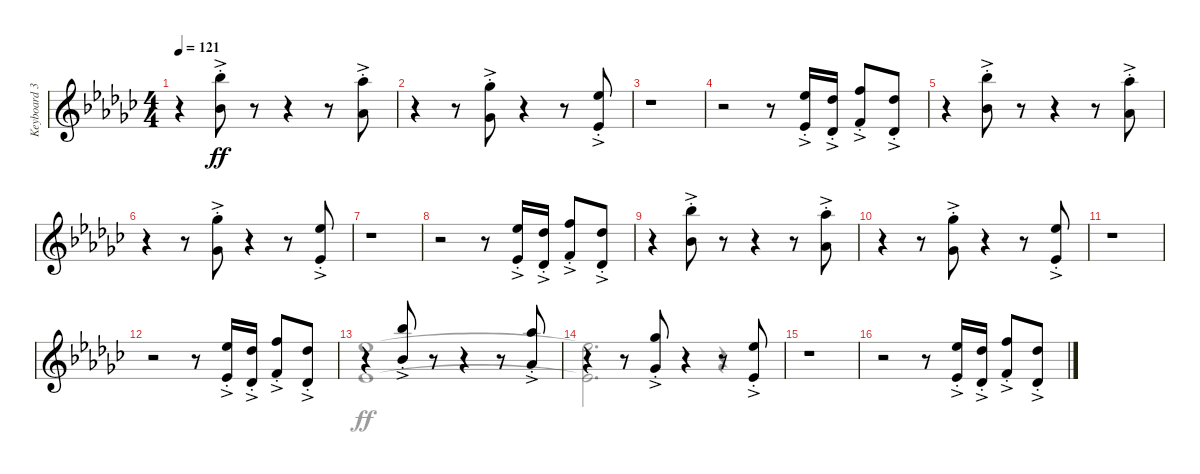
\track ("Keyboard 3 (strings)" "Keyboard 3") {instrument stringensemble1}
\staff {score}
\tuning (E5 B4 G4 D4 A3 E3 B2) {hide}
\voice
\ts (4 4)
\tempo 121
\clef g2
\ks ebminor
r.4{dy ff} (6.1{ac st} 3.3{st}).8 r.8 r.4 r.8 (9.2{ac st} 6.4{ac st}).8 |
r.4 r.8 (7.2{ac st} 4.4{ac st}).8 r.4 r.8 (4.2{ac st} 1.4{ac st}).8 |
r.1 |
r.2 r.8 (4.2{ac st} 1.4{ac st}).16 (2.2{ac st} 4.5{ac st}).16 (6.2{ac st} 3.4{ac st}).8 (2.2{ac st} 4.5{ac st}).8 |
r.4 (6.1{ac st} 3.3{st}).8 r.8 r.4 r.8 (9.2{ac st} 6.4{ac st}).8 |
r.4 r.8 (7.2{ac st} 4.4{ac st}).8 r.4 r.8 (4.2{ac st} 1.4{ac st}).8 |
r.1 |
r.2 r.8 (4.2{ac st} 1.4{ac st}).16 (2.2{ac st} 4.5{ac st}).16 (6.2{ac st} 3.4{ac st}).8 (2.2{ac st} 4.5{ac st}).8 |
r.4 (6.1{ac st} 3.3{st}).8 r.8 r.4 r.8 (9.2{ac st} 6.4{ac st}).8 |
r.4 r.8 (7.2{ac st} 4.4{ac st}).8 r.4 r.8 (4.2{ac st} 1.4{ac st}).8 |
r.1 |
r.2 r.8 (4.2{ac st} 1.4{ac st}).16 (2.2{ac st} 4.5{ac st}).16 (6.2{ac st} 3.4{ac st}).8 (2.2{ac st} 4.5{ac st}).8 |
r.4 (6.1{ac st} 3.3{st}).8 r.8 r.4 r.8 (9.2{ac st} 6.4{ac st}).8 |
r.4 r.8 (7.2{ac st} 4.4{ac st}).8 r.4 r.8 (4.2{ac st} 1.4{ac st}).8 |
r.1 |
r.2 r.8 (4.2{ac st} 1.4{ac st}).16 (2.2{ac st} 4.5{ac st}).16 (6.2{ac st} 3.4{ac st}).8 (2.2{ac st} 4.5{ac st}).8
\voice
\clef g2
\ottava regular
\simile none
\ks ebminor
|
|
|
|
|
|
|
|
|
|
|
|
(13.4 11.6).1 |
(13.4{t} 11.6{t}).2{d} r.4 |
|
